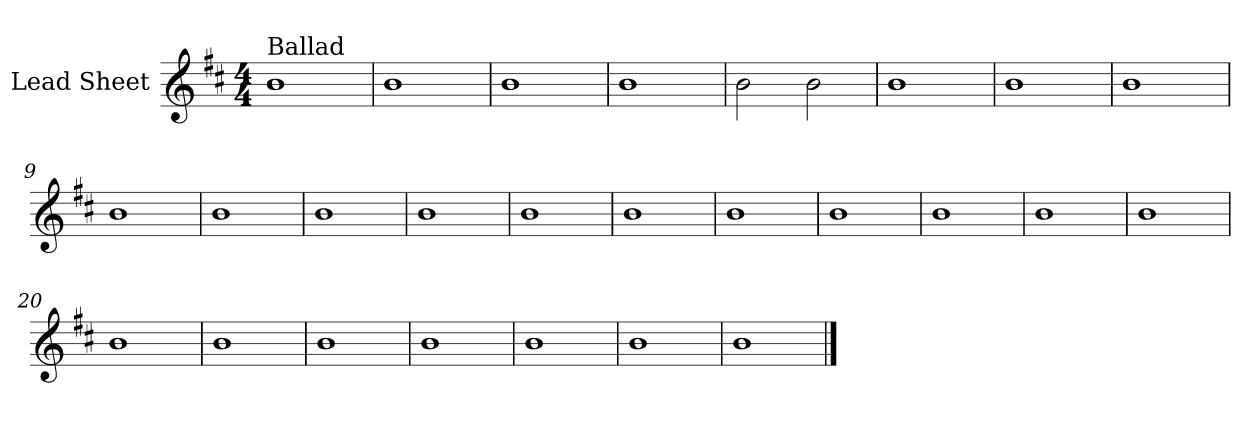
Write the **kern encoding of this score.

**kern
*part1
*staff1
*I"Lead Sheet
*clefG2
*k[f#c#]
*b:
*M4/4
=1
!LO:TX:a:t=Ballad
1b
=2
1b
=3
1b
=4
1b
!!LO:LB:g=z
=5
2b\
2b\
=6
1b
=7
1b
=8
1b
!!LO:LB:g=z
=9
1b
=10
1b
=11
1b
=12
1b
!!LO:LB:g=z
=13
1b
=14
1b
=15
1b
=16
1b
!!LO:LB:g=z
=17
1b
=18
1b
=19
1b
=20
1b
!!LO:LB:g=z
=21
1b
=22
1b
=23
1b
=24
1b
!!LO:LB:g=z
=25
1b
=26
1b
==
*-
